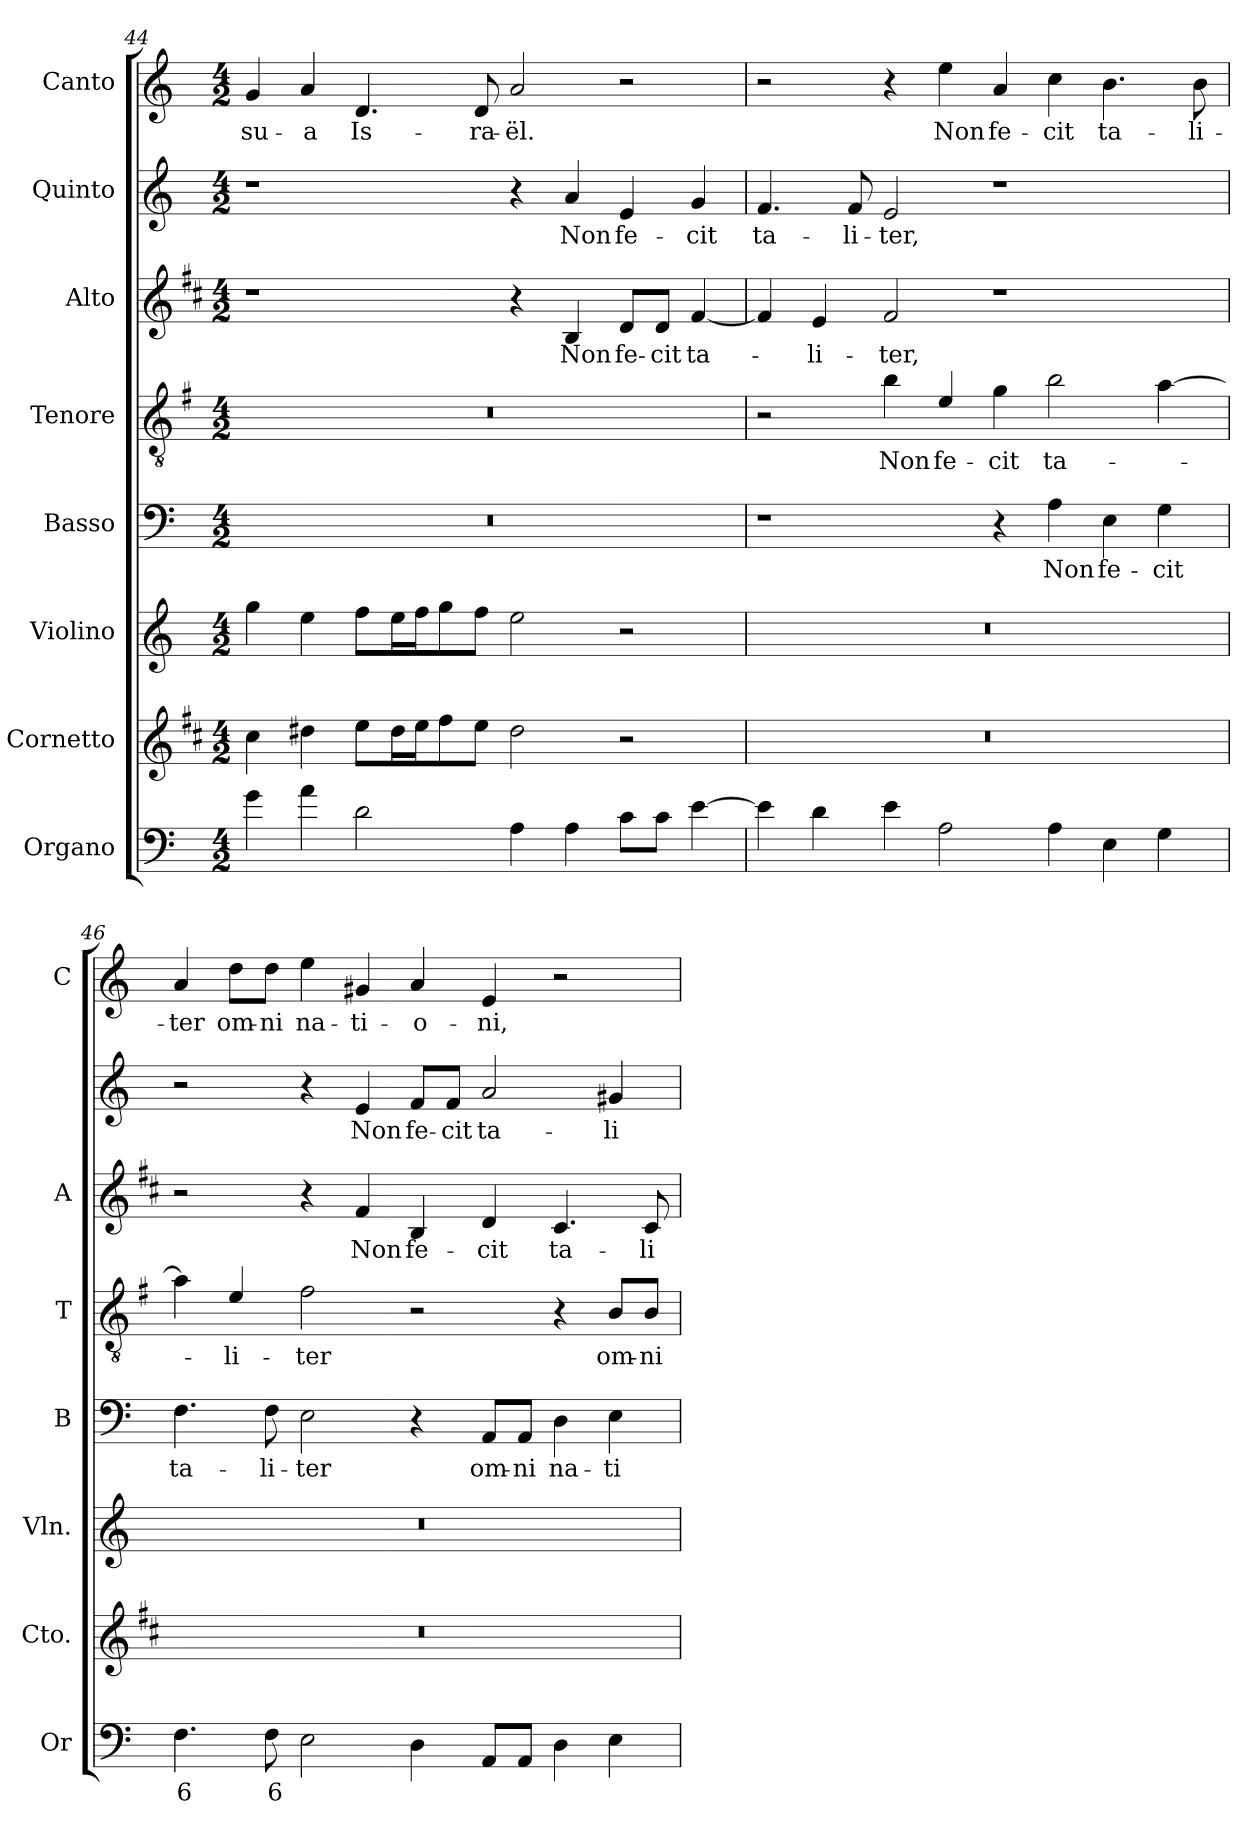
**kern	**text	**kern	**kern	**kern	**text	**kern	**text	**kern	**text	**kern	**text	**kern	**text
*part8	*part8	*part7	*part6	*part5	*part5	*part4	*part4	*part3	*part3	*part2	*part2	*part1	*part1
*staff8	*staff8	*staff7	*staff6	*staff5	*staff5	*staff4	*staff4	*staff3	*staff3	*staff2	*staff2	*staff1	*staff1
*I"Organo	*	*I"Cornetto	*I"Violino	*I"Basso	*	*I"Tenore	*	*I"Alto	*	*I"Quinto	*	*I"Canto	*
*I'Or	*	*I'Cto.	*I'Vln.	*I'B	*	*I'T	*	*I'A	*	*	*	*I'C	*
*clefF4	*	*clefG2	*clefG2	*clefF4	*	*clefGv2	*	*clefG2	*	*clefG2	*	*clefG2	*
*	*	*ITrd1c2	*	*	*	*ITrd4c7	*	*ITrd1c2	*	*	*	*	*
*k[]	*	*k[]	*k[]	*k[]	*	*k[]	*	*k[]	*	*k[]	*	*k[]	*
*C:	*	*C:	*C:	*C:	*	*C:	*	*C:	*	*C:	*	*C:	*
*M4/2	*	*M4/2	*M4/2	*M4/2	*	*M4/2	*	*M4/2	*	*M4/2	*	*M4/2	*
=44	=44	=44	=44	=44	=44	=44	=44	=44	=44	=44	=44	=44	=44
!	!	!	!	!	!	!	!	!	!	!	!	!	!LO:LY:b
4g\	.	4b\	4gg\	0r	.	0r	.	1r	.	1r	.	4g/	su-
!	!	!	!	!	!	!	!	!	!	!	!	!	!LO:LY:b
4a\	.	4cc#X\	4ee\	.	.	.	.	.	.	.	.	4a/	-a
!	!	!	!	!	!	!	!	!	!	!	!	!	!LO:LY:b
2d\	.	8dd\L	8ff\L	.	.	.	.	.	.	.	.	4.d/	Is-
.	.	16cc#\L	16ee\L	.	.	.	.	.	.	.	.	.	.
.	.	16dd\J	16ff\J	.	.	.	.	.	.	.	.	.	.
.	.	8ee\	8gg\	.	.	.	.	.	.	.	.	.	.
!	!	!	!	!	!	!	!	!	!	!	!	!	!LO:LY:b
.	.	8dd\J	8ff\J	.	.	.	.	.	.	.	.	8d/	-ra-
!	!	!	!	!	!	!	!	!	!	!	!	!	!LO:LY:b
4A\	.	2cc#\	2ee\	.	.	.	.	4r	.	4r	.	2a/	-ël.
!	!	!	!	!	!	!	!	!	!LO:LY:b	!	!LO:LY:b	!	!
4A\	.	.	.	.	.	.	.	4A/	Non	4a/	Non	.	.
!	!	!	!	!	!	!	!	!	!LO:LY:b	!	!LO:LY:b	!	!
8c\L	.	2r	2r	.	.	.	.	8c/L	fe-	4e/	fe-	2r	.
!	!	!	!	!	!	!	!	!	!LO:LY:b	!	!	!	!
8c\J	.	.	.	.	.	.	.	8c/J	-cit	.	.	.	.
!	!	!	!	!	!	!	!	!	!LO:LY:b	!	!LO:LY:b	!	!
[4e\	.	.	.	.	.	.	.	[4e/	ta-	4g/	-cit	.	.
=45	=45	=45	=45	=45	=45	=45	=45	=45	=45	=45	=45	=45	=45
!	!	!	!	!	!	!	!	!	!	!	!LO:LY:b	!	!
4e\]	.	0r	0r	1r	.	2r	.	4e/]	.	4.f/	ta-	2r	.
!	!	!	!	!	!	!	!	!	!LO:LY:b	!	!	!	!
4d\	.	.	.	.	.	.	.	4d/	-li-	.	.	.	.
!	!	!	!	!	!	!	!	!	!	!	!LO:LY:b	!	!
.	.	.	.	.	.	.	.	.	.	8f/	-li-	.	.
!	!	!	!	!	!	!	!LO:LY:b	!	!LO:LY:b	!	!LO:LY:b	!	!
4e\	.	.	.	.	.	4e\	Non	2e/	-ter,	2e/	-ter,	4r	.
!	!	!	!	!	!	!	!LO:LY:b	!	!	!	!	!	!LO:LY:b
2A\	.	.	.	.	.	4A/	fe-	.	.	.	.	4ee\	Non
!	!	!	!	!	!	!	!LO:LY:b	!	!	!	!	!	!LO:LY:b
.	.	.	.	4r	.	4c\	-cit	1r	.	1r	.	4a/	fe-
!	!	!	!	!	!LO:LY:b	!	!LO:LY:b	!	!	!	!	!	!LO:LY:b
4A\	.	.	.	4A\	Non	2e\	ta-	.	.	.	.	4cc\	-cit
!	!	!	!	!	!LO:LY:b	!	!	!	!	!	!	!	!LO:LY:b
4E\	.	.	.	4E\	fe-	.	.	.	.	.	.	4.b\	ta-
!	!	!	!	!	!LO:LY:b	!	!	!	!	!	!	!	!
4G\	.	.	.	4G\	-cit	[4d\	.	.	.	.	.	.	.
!	!	!	!	!	!	!	!	!	!	!	!	!	!LO:LY:b
.	.	.	.	.	.	.	.	.	.	.	.	8b\	-li-
!!LO:LB:g=z
=46	=46	=46	=46	=46	=46	=46	=46	=46	=46	=46	=46	=46	=46
!	!LO:LY:b	!	!	!	!LO:LY:b	!	!	!	!	!	!	!	!LO:LY:b
4.F\	6	0r	0r	4.F\	ta-	4d\]	.	2r	.	2r	.	4a/	-ter
!	!	!	!	!	!	!	!LO:LY:b	!	!	!	!	!	!LO:LY:b
.	.	.	.	.	.	4A/	-li-	.	.	.	.	8dd\L	om-
!	!LO:LY:b	!	!	!	!LO:LY:b	!	!	!	!	!	!	!	!LO:LY:b
8F\	6	.	.	8F\	-li-	.	.	.	.	.	.	8dd\J	-ni
!	!	!	!	!	!LO:LY:b	!	!LO:LY:b	!	!	!	!	!	!LO:LY:b
2E\	.	.	.	2E\	-ter	2B\	-ter	4r	.	4r	.	4ee\	na-
!	!	!	!	!	!	!	!	!	!LO:LY:b	!	!LO:LY:b	!	!LO:LY:b
.	.	.	.	.	.	.	.	4e/	Non	4e/	Non	4g#X/	-ti-
!	!	!	!	!	!	!	!	!	!LO:LY:b	!	!LO:LY:b	!	!LO:LY:b
4D\	.	.	.	4r	.	2r	.	4A/	fe-	8f/L	fe-	4a/	-o-
!	!	!	!	!	!	!	!	!	!	!	!LO:LY:b	!	!
.	.	.	.	.	.	.	.	.	.	8f/J	-cit	.	.
!	!	!	!	!	!LO:LY:b	!	!	!	!LO:LY:b	!	!LO:LY:b	!	!LO:LY:b
8AA/L	.	.	.	8AA/L	om-	.	.	4c/	-cit	2a/	ta-	4e/	-ni,
!	!	!	!	!	!LO:LY:b	!	!	!	!	!	!	!	!
8AA/J	.	.	.	8AA/J	-ni	.	.	.	.	.	.	.	.
!	!	!	!	!	!LO:LY:b	!	!	!	!LO:LY:b	!	!	!	!
4D\	.	.	.	4D\	na-	4r	.	4.B/	ta-	.	.	2r	.
!	!	!	!	!	!LO:LY:b	!	!LO:LY:b	!	!	!	!LO:LY:b	!	!
4E\	.	.	.	4E\	-ti-	8E/L	om-	.	.	4g#X/	-li-	.	.
!	!	!	!	!	!	!	!LO:LY:b	!	!LO:LY:b	!	!	!	!
.	.	.	.	.	.	8E/J	-ni	8B/	-li-	.	.	.	.
=	=	=	=	=	=	=	=	=	=	=	=	=	=
*-	*-	*-	*-	*-	*-	*-	*-	*-	*-	*-	*-	*-	*-
